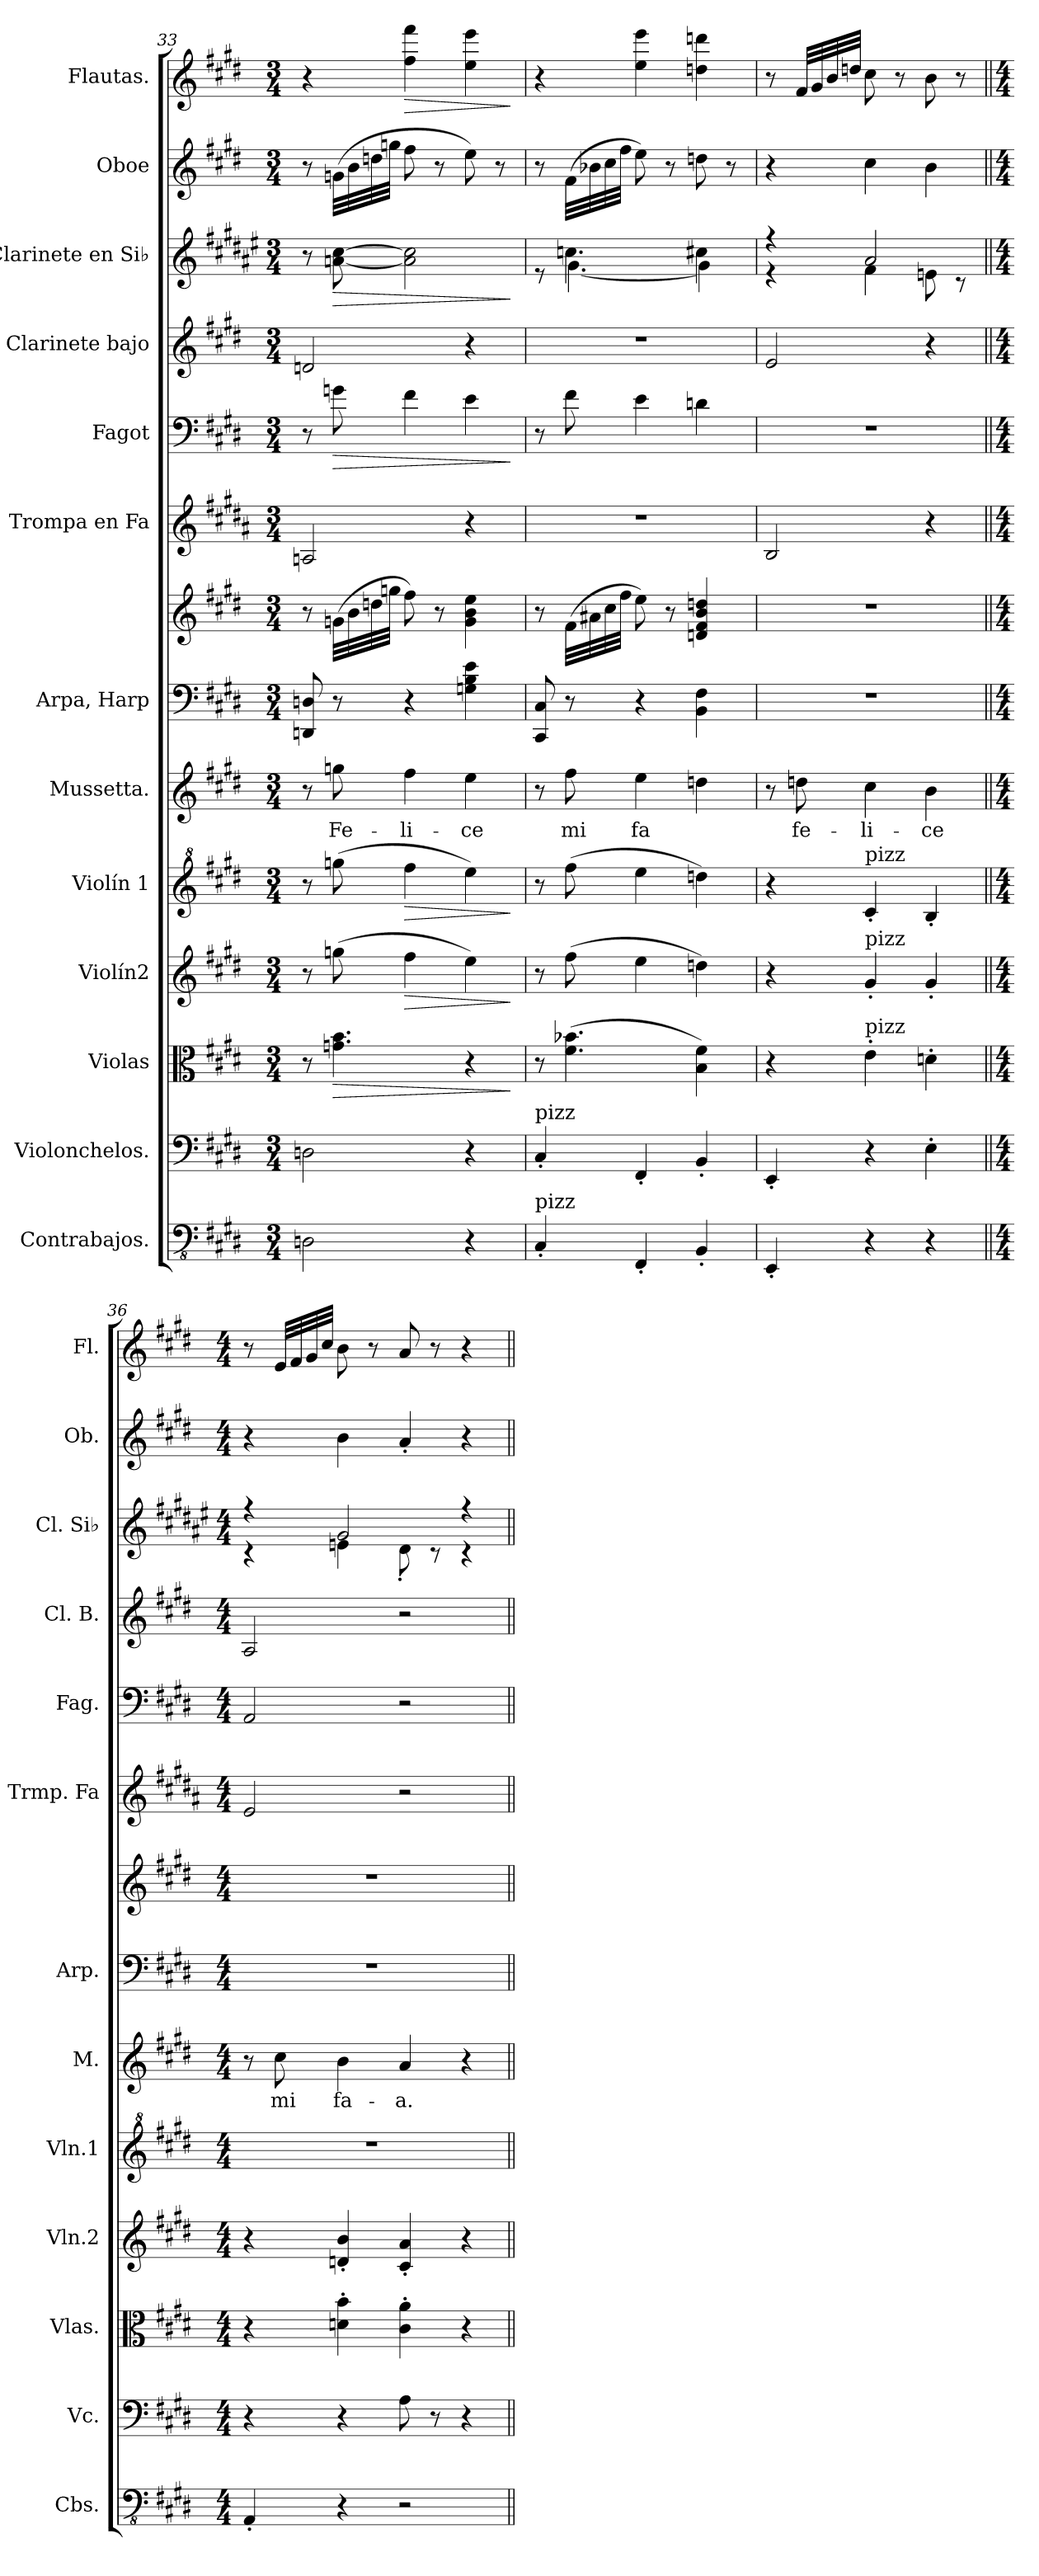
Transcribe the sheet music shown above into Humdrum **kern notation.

**kern	**kern	**kern	**dynam	**kern	**dynam	**kern	**dynam	**kern	**text	**kern	**kern	**kern	**kern	**dynam	**kern	**kern	**dynam	**kern	**kern	**dynam
*part13	*part12	*part11	*part11	*part10	*part10	*part9	*part9	*part8	*part8	*part7	*part7	*part6	*part5	*part5	*part4	*part3	*part3	*part2	*part1	*part1
*staff14	*staff13	*staff12	*staff12	*staff11	*staff11	*staff10	*staff10	*staff9	*staff9	*staff8	*staff7	*staff6	*staff5	*staff5	*staff4	*staff3	*staff3	*staff2	*staff1	*staff1
*I"Contrabajos.	*I"Violonchelos.	*I"Violas	*	*I"Violín2	*	*I"Violín 1	*	*I"Mussetta.	*	*I"Arpa, Harp	*	*I"Trompa en Fa	*I"Fagot	*	*I"Clarinete bajo	*I"Clarinete en Si♭	*	*I"Oboe	*I"Flautas.	*
*I'Cbs.	*I'Vc.	*I'Vlas.	*	*I'Vln.2	*	*I'Vln.1	*	*I'M.	*	*I'Arp.	*	*I'Trmp. Fa	*I'Fag.	*	*I'Cl. B.	*I'Cl. Si♭	*	*I'Ob.	*I'Fl.	*
*clefFv4	*clefF4	*clefC3	*	*clefG2	*	*clefG^2	*	*clefG2	*	*clefF4	*clefG2	*clefG2	*clefF4	*	*clefG2	*clefG2	*	*clefG2	*clefG2	*
*	*	*	*	*	*	*	*	*	*	*	*	*ITrd4c7	*	*	*ITrd8c14	*ITrd1c2	*	*	*	*
*k[f#c#g#d#]	*k[f#c#g#d#]	*k[f#c#g#d#]	*	*k[f#c#g#d#]	*	*k[f#c#g#d#]	*	*k[f#c#g#d#]	*	*k[f#c#g#d#]	*k[f#c#g#d#]	*k[f#c#g#d#]	*k[f#c#g#d#]	*	*k[f#c#g#d#]	*k[f#c#g#d#]	*	*k[f#c#g#d#]	*k[f#c#g#d#]	*
*M3/4	*M3/4	*M3/4	*	*M3/4	*	*M3/4	*	*M3/4	*	*M3/4	*M3/4	*M3/4	*M3/4	*	*M3/4	*M3/4	*	*M3/4	*M3/4	*
=33	=33	=33	=33	=33	=33	=33	=33	=33	=33	=33	=33	=33	=33	=33	=33	=33	=33	=33	=33	=33
2DDn\	2Dn\	8r	.	8r	.	8r	.	8r	.	8DDn/ 8Dn/	8r	2Dn/	8r	.	2Dn/	8r	.	8r	4r	.
!	!	!	!LO:HP:b	!	!	!	!	!	!	!	!	!	!	!LO:HP:b	!	!	!LO:HP:b	!	!	!
.	.	4.gn\ 4.b\	>	(8ggn\	.	(8gggn\	.	8ggn\	Fe-	8r	(32gn\LLL	.	8gn\	>	.	[8gn\ [8b\	>	(32gn\LLL	.	.
.	.	.	.	.	.	.	.	.	.	.	32b\	.	.	.	.	.	.	32b\	.	.
.	.	.	.	.	.	.	.	.	.	.	32ddn\	.	.	.	.	.	.	32ddn\	.	.
.	.	.	.	.	.	.	.	.	.	.	32ggn\JJJ	.	.	.	.	.	.	32ggn\JJJ	.	.
!	!	!	!	!	!LO:HP:b	!	!LO:HP:b	!	!	!	!	!	!	!	!	!	!	!	!	!LO:HP:b
.	.	.	.	4ff#\	>	4fff#\	>	4ff#\	-li-	4r	8ff#\)	.	4f#\	.	.	2g\] 2b\]	.	8ff#\	4ff#\ 4fff#\	>
.	.	.	.	.	.	.	.	.	.	.	8r	.	.	.	.	.	.	8r	.	.
4r	4r	4r	.	4ee\)	.	4eee\)	.	4ee\	-ce	4Gn\ 4B\ 4e\	4g\ 4b\ 4ee\	4r	4e\	.	4r	.	.	8ee\)	4ee\ 4eee\	.
.	.	.	.	.	.	.	.	.	.	.	.	.	.	.	.	.	.	8r	.	.
.	.	.	]	.	]	.	]	.	.	.	.	.	.	]	.	.	]	.	.	]
=34	=34	=34	=34	=34	=34	=34	=34	=34	=34	=34	=34	=34	=34	=34	=34	=34	=34	=34	=34	=34
*	*	*	*	*	*	*	*	*	*	*	*	*	*	*	*	*^	*	*	*	*
!	!LO:TX:a:t=pizz	!	!	!	!	!	!	!	!	!	!	!	!	!	!	!	!	!	!	!	!
!LO:TX:a:t=pizz	!	!	!	!	!	!	!	!	!	!	!	!	!	!	!	!	!	!	!	!	!
4CC#'/	4C#'/	8r	.	8r	.	8r	.	8r	.	8CC#/ 8C#/	8r	2.r	8r	.	2.r	8re	8ryy	.	8r	4r	.
.	.	(4.f#\ 4.b-X\	.	(8ff#\	.	(8fff#\	.	8ff#\	mi	8r	(32f#\LLL	.	8f#\	.	.	4.b-X\	[4.f#\	.	(32f#\LLL	.	.
.	.	.	.	.	.	.	.	.	.	.	32a#X\	.	.	.	.	.	.	.	32b-X\	.	.
.	.	.	.	.	.	.	.	.	.	.	32cc#\	.	.	.	.	.	.	.	32cc#\	.	.
.	.	.	.	.	.	.	.	.	.	.	32ff#\JJJ	.	.	.	.	.	.	.	32ff#\JJJ	.	.
4FFF#'/	4FF#'/	.	.	4ee\	.	4eee\	.	4ee\	fa	4r	8ee\)	.	4e\	.	.	.	.	.	8ee\)	4ee\ 4eee\	.
.	.	.	.	.	.	.	.	.	.	.	8r	.	.	.	.	.	.	.	8r	.	.
4BBB'/	4BB'/	4B\ 4f#\)	.	4ddn\)	.	4dddn\)	.	4ddn\	.	4BB\ 4F#\	4dn/ 4f#/ 4b/ 4ddn/	.	4dn\	.	.	4bn\	4f#\]	.	8ddn\	4ddn\ 4dddn\	.
.	.	.	.	.	.	.	.	.	.	.	.	.	.	.	.	.	.	.	8r	.	.
!!LO:PB:g=z
=35	=35	=35	=35	=35	=35	=35	=35	=35	=35	=35	=35	=35	=35	=35	=35	=35	=35	=35	=35	=35	=35
4EEE'/	4EE'/	4r	.	4r	.	4r	.	8r	.	2.r	2.r	2E/	2.r	.	2E/	4r	4r	.	4r	8r	.
.	.	.	.	.	.	.	.	8ddn\	fe-	.	.	.	.	.	.	.	.	.	.	32f#/LLL	.
.	.	.	.	.	.	.	.	.	.	.	.	.	.	.	.	.	.	.	.	32g#/	.
.	.	.	.	.	.	.	.	.	.	.	.	.	.	.	.	.	.	.	.	32b/	.
.	.	.	.	.	.	.	.	.	.	.	.	.	.	.	.	.	.	.	.	32ddn/JJJ	.
!	!	!	!	!	!	!LO:TX:a:t=pizz	!	!	!	!	!	!	!	!	!	!	!	!	!	!	!
!	!	!	!	!LO:TX:a:t=pizz	!	!	!	!	!	!	!	!	!	!	!	!	!	!	!	!	!
!	!	!LO:TX:a:t=pizz	!	!	!	!	!	!	!	!	!	!	!	!	!	!	!	!	!	!	!
4r	4r	4e'\	.	4g#'/	.	4cc#'/	.	4cc#\	-li-	.	.	.	.	.	.	2g#/	4e\	.	4cc#\	8cc#\	.
.	.	.	.	.	.	.	.	.	.	.	.	.	.	.	.	.	.	.	.	8r	.
4r	4E'\	4dn'\	.	4g#'/	.	4b'/	.	4b\	-ce	.	.	4r	.	.	4r	.	8dn\	.	4b\	8b\	.
.	.	.	.	.	.	.	.	.	.	.	.	.	.	.	.	.	8r	.	.	8r	.
=36||	=36||	=36||	=36||	=36||	=36||	=36||	=36||	=36||	=36||	=36||	=36||	=36||	=36||	=36||	=36||	=36||	=36||	=36||	=36||	=36||	=36||
*M4/4	*M4/4	*M4/4	*	*M4/4	*	*M4/4	*	*M4/4	*	*M4/4	*M4/4	*M4/4	*M4/4	*	*M4/4	*M4/4	*	*	*M4/4	*M4/4	*
4AAA'/	4r	4r	.	4r	.	1r	.	8r	.	1r	1r	2A/	2AA/	.	2AA/	4r	4r	.	4r	8r	.
.	.	.	.	.	.	.	.	8cc#\	mi	.	.	.	.	.	.	.	.	.	.	32e/LLL	.
.	.	.	.	.	.	.	.	.	.	.	.	.	.	.	.	.	.	.	.	32f#/	.
.	.	.	.	.	.	.	.	.	.	.	.	.	.	.	.	.	.	.	.	32g#/	.
.	.	.	.	.	.	.	.	.	.	.	.	.	.	.	.	.	.	.	.	32cc#/JJJ	.
4r	4r	4dn\' 4b\'	.	4dn/' 4b/'	.	.	.	4b\	fa-	.	.	.	.	.	.	2f#/	4dn\	.	4b\	8b\	.
.	.	.	.	.	.	.	.	.	.	.	.	.	.	.	.	.	.	.	.	8r	.
2r	8A\	4c#\' 4a\'	.	4c#/' 4a/'	.	.	.	4a/	-a.	.	.	2r	2r	.	2r	.	8c#'\	.	4a'/	8a/	.
.	8r	.	.	.	.	.	.	.	.	.	.	.	.	.	.	.	8r	.	.	8r	.
.	4r	4r	.	4r	.	.	.	4r	.	.	.	.	.	.	.	4r	4r	.	4r	4r	.
*	*	*	*	*	*	*	*	*	*	*	*	*	*	*	*	*v	*v	*	*	*	*
=||	=||	=||	=||	=||	=||	=||	=||	=||	=||	=||	=||	=||	=||	=||	=||	=||	=||	=||	=||	=||
*-	*-	*-	*-	*-	*-	*-	*-	*-	*-	*-	*-	*-	*-	*-	*-	*-	*-	*-	*-	*-
